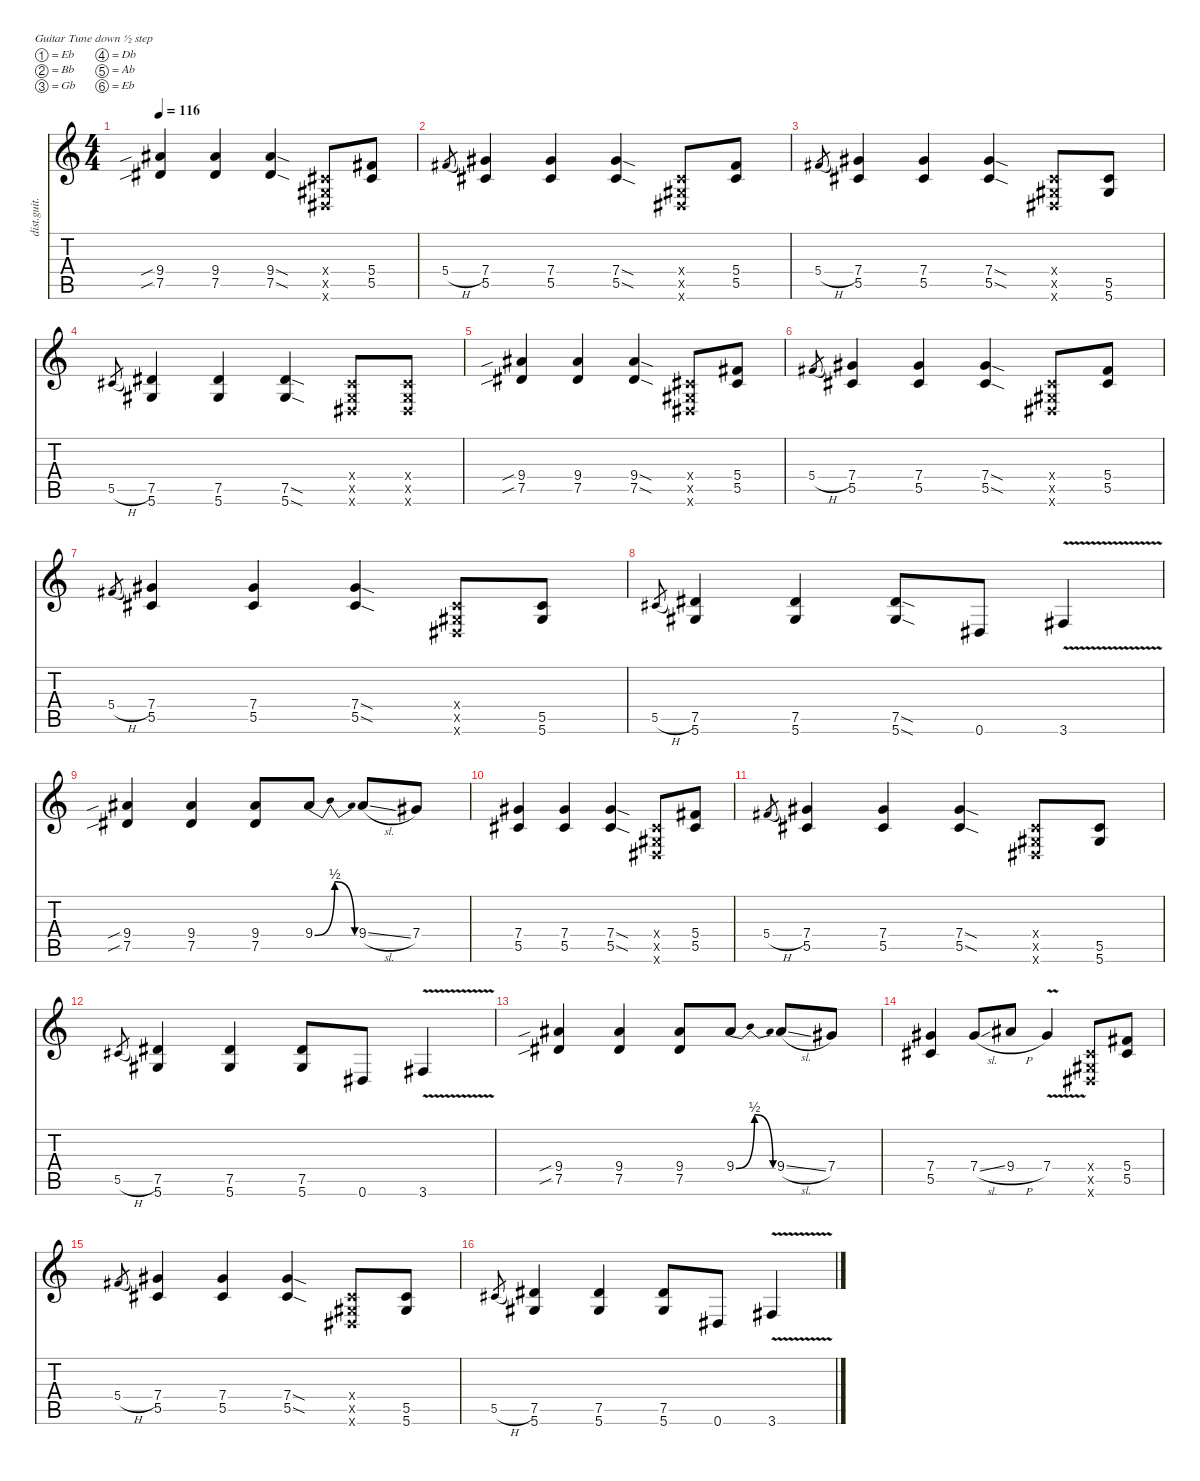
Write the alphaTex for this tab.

\defaultSystemsLayout 4
\hideDynamics
\bracketExtendMode nobrackets
\otherSystemsTrackNameOrientation horizontal
\track ("Guit 1" "dist.guit.") {mute instrument distortionguitar}
\staff {score tabs}
\tuning (Eb4 Bb3 Gb3 Db3 Ab2 Eb2)
\ts (4 4)
\tempo 116
\clef g2
\ks c
(9.4{sib acc #} 7.5{sib acc #}).4{dy f beam Up} (9.4{acc #} 7.5{acc #}).4{beam Up} (9.4{sod acc #} 7.5{sod acc #}).4{beam Up} (0.4{x acc #} 0.5{x acc #} 0.6{x acc #}).8{beam Up} (5.4{acc #} 5.5{acc #}).8{beam Up} |
5.4{h acc #}.8{gr dy mf beam Up} (7.4{acc #} 5.5{acc #}).4{dy f beam Up} (7.4{acc #} 5.5{acc #}).4{beam Up} (7.4{sod acc #} 5.5{sod acc #}).4{beam Up} (0.4{x acc #} 0.5{x acc #} 0.6{x acc #}).8{beam Up} (5.4{acc #} 5.5{acc #}).8{beam Up} |
5.4{h acc #}.8{gr dy mf beam Up} (7.4{acc #} 5.5{acc #}).4{dy f beam Up} (7.4{acc #} 5.5{acc #}).4{beam Up} (7.4{sod acc #} 5.5{sod acc #}).4{beam Up} (0.4{x acc #} 0.5{x acc #} 0.6{x acc #}).8{beam Up} (5.5{acc #} 5.6{acc #}).8{beam Up} |
5.5{h acc #}.8{gr dy mf beam Up} (7.5{acc #} 5.6{acc #}).4{dy f beam Up} (7.5{acc #} 5.6{acc #}).4{beam Up} (7.5{sod acc #} 5.6{sod acc #}).4{beam Up} (0.4{x acc #} 0.5{x acc #} 0.6{x acc #}).8{beam Up} (0.4{x acc #} 0.5{x acc #} 0.6{x acc #}).8{beam Up} |
(9.4{sib acc #} 7.5{sib acc #}).4{beam Up} (9.4{acc #} 7.5{acc #}).4{beam Up} (9.4{sod acc #} 7.5{sod acc #}).4{beam Up} (0.4{x acc #} 0.5{x acc #} 0.6{x acc #}).8{beam Up} (5.4{acc #} 5.5{acc #}).8{beam Up} |
5.4{h acc #}.8{gr dy mf beam Up} (7.4{acc #} 5.5{acc #}).4{dy f beam Up} (7.4{acc #} 5.5{acc #}).4{beam Up} (7.4{sod acc #} 5.5{sod acc #}).4{beam Up} (0.4{x acc #} 0.5{x acc #} 0.6{x acc #}).8{beam Up} (5.4{acc #} 5.5{acc #}).8{beam Up} |
5.4{h acc #}.8{gr dy mf beam Up} (7.4{acc #} 5.5{acc #}).4{dy f beam Up} (7.4{acc #} 5.5{acc #}).4{beam Up} (7.4{sod acc #} 5.5{sod acc #}).4{beam Up} (0.4{x acc #} 0.5{x acc #} 0.6{x acc #}).8{beam Up} (5.5{acc #} 5.6{acc #}).8{beam Up} |
5.5{h acc #}.8{gr dy mf beam Up} (7.5{acc #} 5.6{acc #}).4{dy f beam Up} (7.5{acc #} 5.6{acc #}).4{beam Up} (7.5{sod acc #} 5.6{sod acc #}).8{beam Up} 0.6{acc #}.8{beam Up} 3.6{v acc #}.4{beam Up} |
(9.4{sib acc #} 7.5{sib acc #}).4{beam Up} (9.4{acc #} 7.5{acc #}).4{beam Up} (9.4{acc #} 7.5{acc #}).8{beam Up} 9.4{be (bendrelease 0 0 15 2 30 2 45 0) acc #}.8{beam Up} 9.4{sl acc #}.8{beam Up} 7.4{acc #}.8{beam Up} |
(7.4{acc #} 5.5{acc #}).4{beam Up} (7.4{acc #} 5.5{acc #}).4{beam Up} (7.4{sod acc #} 5.5{sod acc #}).4{beam Up} (0.4{x acc #} 0.5{x acc #} 0.6{x acc #}).8{beam Up} (5.4{acc #} 5.5{acc #}).8{beam Up} |
5.4{h acc #}.8{gr dy mf beam Up} (7.4{acc #} 5.5{acc #}).4{dy f beam Up} (7.4{acc #} 5.5{acc #}).4{beam Up} (7.4{sod acc #} 5.5{sod acc #}).4{beam Up} (0.4{x acc #} 0.5{x acc #} 0.6{x acc #}).8{beam Up} (5.5{acc #} 5.6{acc #}).8{beam Up} |
5.5{h acc #}.8{gr dy mf beam Up} (7.5{acc #} 5.6{acc #}).4{dy f beam Up} (7.5{acc #} 5.6{acc #}).4{beam Up} (7.5{acc #} 5.6{acc #}).8{beam Up} 0.6{acc #}.8{beam Up} 3.6{v acc #}.4{beam Up} |
(9.4{sib acc #} 7.5{sib acc #}).4{beam Up} (9.4{acc #} 7.5{acc #}).4{beam Up} (9.4{acc #} 7.5{acc #}).8{beam Up} 9.4{be (bendrelease 0 0 15 2 30 2 45 0) acc #}.8{beam Up} 9.4{sl acc #}.8{beam Up} 7.4{acc #}.8{beam Up} |
(7.4{acc #} 5.5{acc #}).4{beam Up} 7.4{sl acc #}.8{beam Up} 9.4{h acc #}.8{beam Up} 7.4{v acc #}.4{beam Up} (0.4{x acc #} 0.5{x acc #} 0.6{x acc #}).8{beam Up} (5.4{acc #} 5.5{acc #}).8{beam Up} |
5.4{h acc #}.8{gr dy mf beam Up} (7.4{acc #} 5.5{acc #}).4{dy f beam Up} (7.4{acc #} 5.5{acc #}).4{beam Up} (7.4{sod acc #} 5.5{sod acc #}).4{beam Up} (0.4{x acc #} 0.5{x acc #} 0.6{x acc #}).8{beam Up} (5.5{acc #} 5.6{acc #}).8{beam Up} |
5.5{h acc #}.8{gr dy mf beam Up} (7.5{acc #} 5.6{acc #}).4{dy f beam Up} (7.5{acc #} 5.6{acc #}).4{beam Up} (7.5{acc #} 5.6{acc #}).8{beam Up} 0.6{acc #}.8{beam Up} 3.6{v acc #}.4{beam Up}
